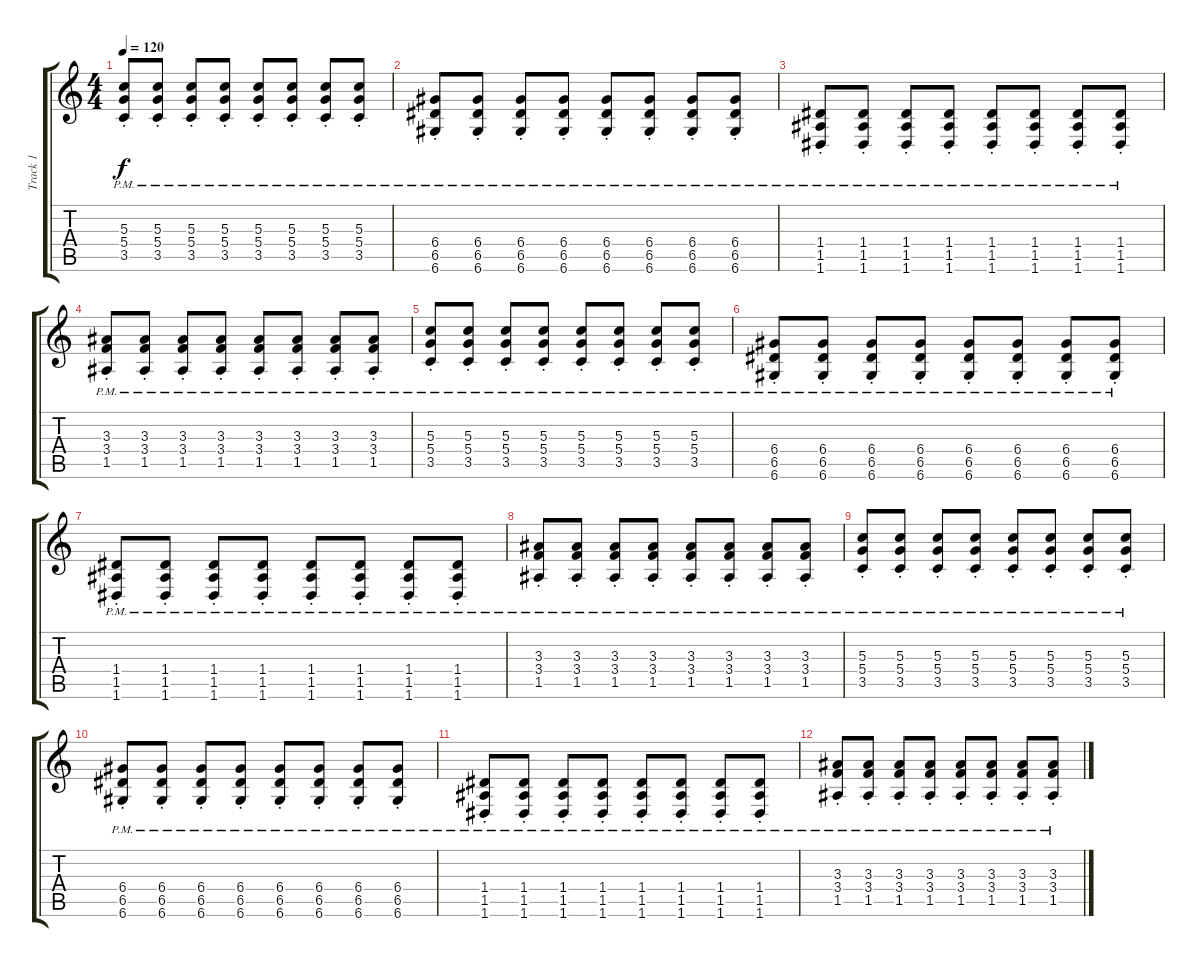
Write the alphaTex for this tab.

\track ("Track 1" "Track 1") {instrument distortionguitar}
\staff {score tabs}
\tuning (E4 B3 G3 D3 A2 D2) {hide}
\ts (4 4)
\tempo 120
\clef g2
\ks c
(5.3{pm st} 5.4{pm st} 3.5{pm st}).8{dy f volume 11} (5.3{pm st} 5.4{pm st} 3.5{pm st}).8 (5.3{pm st} 5.4{pm st} 3.5{pm st}).8 (5.3{pm st} 5.4{pm st} 3.5{pm st}).8 (5.3{pm st} 5.4{pm st} 3.5{pm st}).8 (5.3{pm st} 5.4{pm st} 3.5{pm st}).8 (5.3{pm st} 5.4{pm st} 3.5{pm st}).8 (5.3{pm st} 5.4{pm st} 3.5{pm st}).8 |
(6.4{pm st} 6.5{pm st} 6.6{pm st}).8 (6.4{pm st} 6.5{pm st} 6.6{pm st}).8 (6.4{pm st} 6.5{pm st} 6.6{pm st}).8 (6.4{pm st} 6.5{pm st} 6.6{pm st}).8 (6.4{pm st} 6.5{pm st} 6.6{pm st}).8 (6.4{pm st} 6.5{pm st} 6.6{pm st}).8 (6.4{pm st} 6.5{pm st} 6.6{pm st}).8 (6.4{pm st} 6.5{pm st} 6.6{pm st}).8 |
(1.4{pm st} 1.5{pm st} 1.6{pm st}).8 (1.4{pm st} 1.5{pm st} 1.6{pm st}).8 (1.4{pm st} 1.5{pm st} 1.6{pm st}).8 (1.4{pm st} 1.5{pm st} 1.6{pm st}).8 (1.4{pm st} 1.5{pm st} 1.6{pm st}).8 (1.4{pm st} 1.5{pm st} 1.6{pm st}).8 (1.4{pm st} 1.5{pm st} 1.6{pm st}).8 (1.4{pm st} 1.5{pm st} 1.6{pm st}).8 |
(3.3{pm st} 3.4{pm st} 1.5{pm st}).8 (3.3{pm st} 3.4{pm st} 1.5{pm st}).8 (3.3{pm st} 3.4{pm st} 1.5{pm st}).8 (3.3{pm st} 3.4{pm st} 1.5{pm st}).8 (3.3{pm st} 3.4{pm st} 1.5{pm st}).8 (3.3{pm st} 3.4{pm st} 1.5{pm st}).8 (3.3{pm st} 3.4{pm st} 1.5{pm st}).8 (3.3{pm st} 3.4{pm st} 1.5{pm st}).8 |
(5.3{pm st} 5.4{pm st} 3.5{pm st}).8{volume 11} (5.3{pm st} 5.4{pm st} 3.5{pm st}).8 (5.3{pm st} 5.4{pm st} 3.5{pm st}).8 (5.3{pm st} 5.4{pm st} 3.5{pm st}).8 (5.3{pm st} 5.4{pm st} 3.5{pm st}).8 (5.3{pm st} 5.4{pm st} 3.5{pm st}).8 (5.3{pm st} 5.4{pm st} 3.5{pm st}).8 (5.3{pm st} 5.4{pm st} 3.5{pm st}).8 |
(6.4{pm st} 6.5{pm st} 6.6{pm st}).8 (6.4{pm st} 6.5{pm st} 6.6{pm st}).8 (6.4{pm st} 6.5{pm st} 6.6{pm st}).8 (6.4{pm st} 6.5{pm st} 6.6{pm st}).8 (6.4{pm st} 6.5{pm st} 6.6{pm st}).8 (6.4{pm st} 6.5{pm st} 6.6{pm st}).8 (6.4{pm st} 6.5{pm st} 6.6{pm st}).8 (6.4{pm st} 6.5{pm st} 6.6{pm st}).8 |
(1.4{pm st} 1.5{pm st} 1.6{pm st}).8 (1.4{pm st} 1.5{pm st} 1.6{pm st}).8 (1.4{pm st} 1.5{pm st} 1.6{pm st}).8 (1.4{pm st} 1.5{pm st} 1.6{pm st}).8 (1.4{pm st} 1.5{pm st} 1.6{pm st}).8 (1.4{pm st} 1.5{pm st} 1.6{pm st}).8 (1.4{pm st} 1.5{pm st} 1.6{pm st}).8 (1.4{pm st} 1.5{pm st} 1.6{pm st}).8 |
(3.3{pm st} 3.4{pm st} 1.5{pm st}).8 (3.3{pm st} 3.4{pm st} 1.5{pm st}).8 (3.3{pm st} 3.4{pm st} 1.5{pm st}).8 (3.3{pm st} 3.4{pm st} 1.5{pm st}).8 (3.3{pm st} 3.4{pm st} 1.5{pm st}).8 (3.3{pm st} 3.4{pm st} 1.5{pm st}).8 (3.3{pm st} 3.4{pm st} 1.5{pm st}).8 (3.3{pm st} 3.4{pm st} 1.5{pm st}).8 |
(5.3{pm st} 5.4{pm st} 3.5{pm st}).8{volume 11} (5.3{pm st} 5.4{pm st} 3.5{pm st}).8 (5.3{pm st} 5.4{pm st} 3.5{pm st}).8 (5.3{pm st} 5.4{pm st} 3.5{pm st}).8 (5.3{pm st} 5.4{pm st} 3.5{pm st}).8 (5.3{pm st} 5.4{pm st} 3.5{pm st}).8 (5.3{pm st} 5.4{pm st} 3.5{pm st}).8 (5.3{pm st} 5.4{pm st} 3.5{pm st}).8 |
(6.4{pm st} 6.5{pm st} 6.6{pm st}).8 (6.4{pm st} 6.5{pm st} 6.6{pm st}).8 (6.4{pm st} 6.5{pm st} 6.6{pm st}).8 (6.4{pm st} 6.5{pm st} 6.6{pm st}).8 (6.4{pm st} 6.5{pm st} 6.6{pm st}).8 (6.4{pm st} 6.5{pm st} 6.6{pm st}).8 (6.4{pm st} 6.5{pm st} 6.6{pm st}).8 (6.4{pm st} 6.5{pm st} 6.6{pm st}).8 |
(1.4{pm st} 1.5{pm st} 1.6{pm st}).8 (1.4{pm st} 1.5{pm st} 1.6{pm st}).8 (1.4{pm st} 1.5{pm st} 1.6{pm st}).8 (1.4{pm st} 1.5{pm st} 1.6{pm st}).8 (1.4{pm st} 1.5{pm st} 1.6{pm st}).8 (1.4{pm st} 1.5{pm st} 1.6{pm st}).8 (1.4{pm st} 1.5{pm st} 1.6{pm st}).8 (1.4{pm st} 1.5{pm st} 1.6{pm st}).8 |
(3.3{pm st} 3.4{pm st} 1.5{pm st}).8 (3.3{pm st} 3.4{pm st} 1.5{pm st}).8 (3.3{pm st} 3.4{pm st} 1.5{pm st}).8 (3.3{pm st} 3.4{pm st} 1.5{pm st}).8 (3.3{pm st} 3.4{pm st} 1.5{pm st}).8 (3.3{pm st} 3.4{pm st} 1.5{pm st}).8 (3.3{pm st} 3.4{pm st} 1.5{pm st}).8 (3.3{pm st} 3.4{pm st} 1.5{pm st}).8
